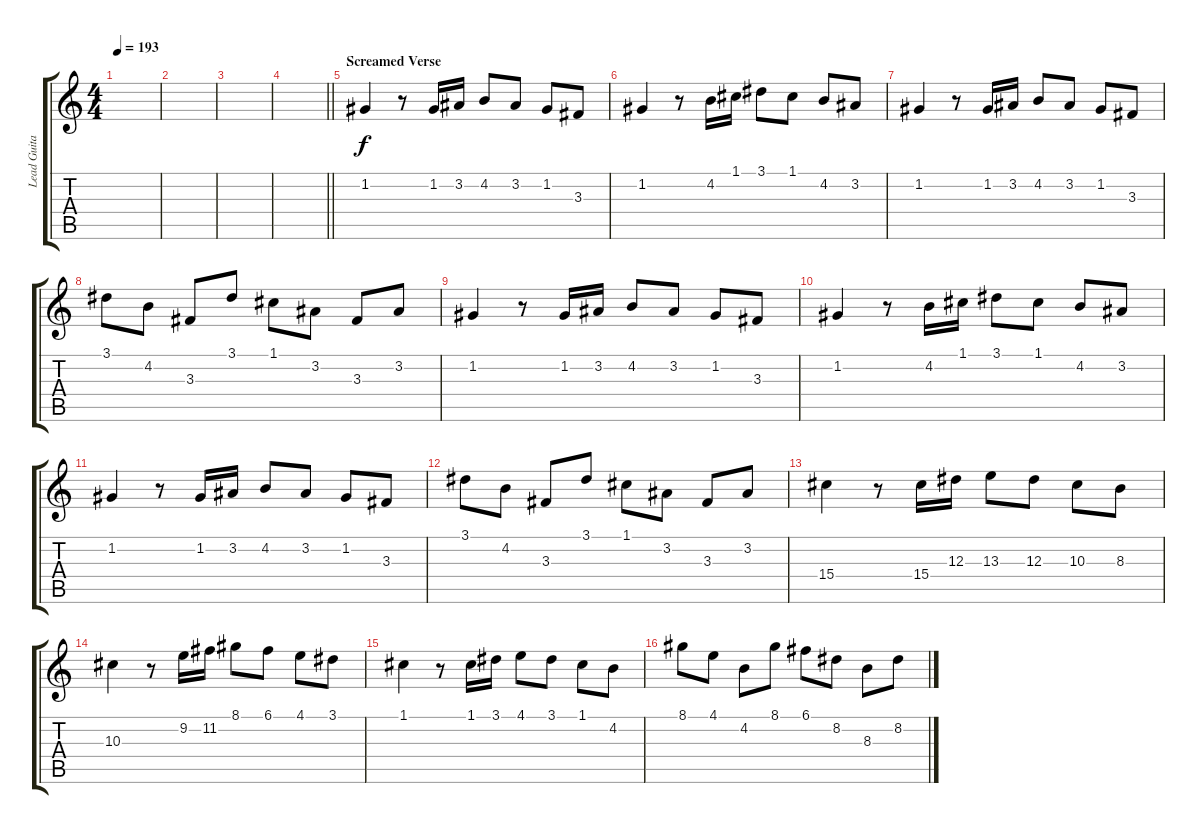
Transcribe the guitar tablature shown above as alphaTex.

\track ("Lead Guitar" "Lead Guita") {instrument distortionguitar}
\staff {score tabs}
\tuning (C4 G3 Eb3 Bb2 F2 C2) {hide}
\ts (4 4)
\tempo 193
\clef g2
\ks c
|
|
|
\barLineRight lightlight
|
\section ("" "Screamed Verse")
1.2.4{dy f} r.8 1.2.16 3.2.16 4.2.8 3.2.8 1.2.8 3.3.8 |
1.2.4 r.8 4.2.16 1.1.16 3.1.8 1.1.8 4.2.8 3.2.8 |
1.2.4 r.8 1.2.16 3.2.16 4.2.8 3.2.8 1.2.8 3.3.8 |
3.1.8 4.2.8 3.3.8 3.1.8 1.1.8 3.2.8 3.3.8 3.2.8 |
1.2.4 r.8 1.2.16 3.2.16 4.2.8 3.2.8 1.2.8 3.3.8 |
1.2.4 r.8 4.2.16 1.1.16 3.1.8 1.1.8 4.2.8 3.2.8 |
1.2.4 r.8 1.2.16 3.2.16 4.2.8 3.2.8 1.2.8 3.3.8 |
3.1.8 4.2.8 3.3.8 3.1.8 1.1.8 3.2.8 3.3.8 3.2.8 |
15.4.4 r.8 15.4.16 12.3.16 13.3.8 12.3.8 10.3.8 8.3.8 |
10.3.4 r.8 9.2.16 11.2.16 8.1.8 6.1.8 4.1.8 3.1.8 |
1.1.4 r.8 1.1.16 3.1.16 4.1.8 3.1.8 1.1.8 4.2.8 |
8.1.8 4.1.8 4.2.8 8.1.8 6.1.8 8.2.8 8.3.8 8.2.8
